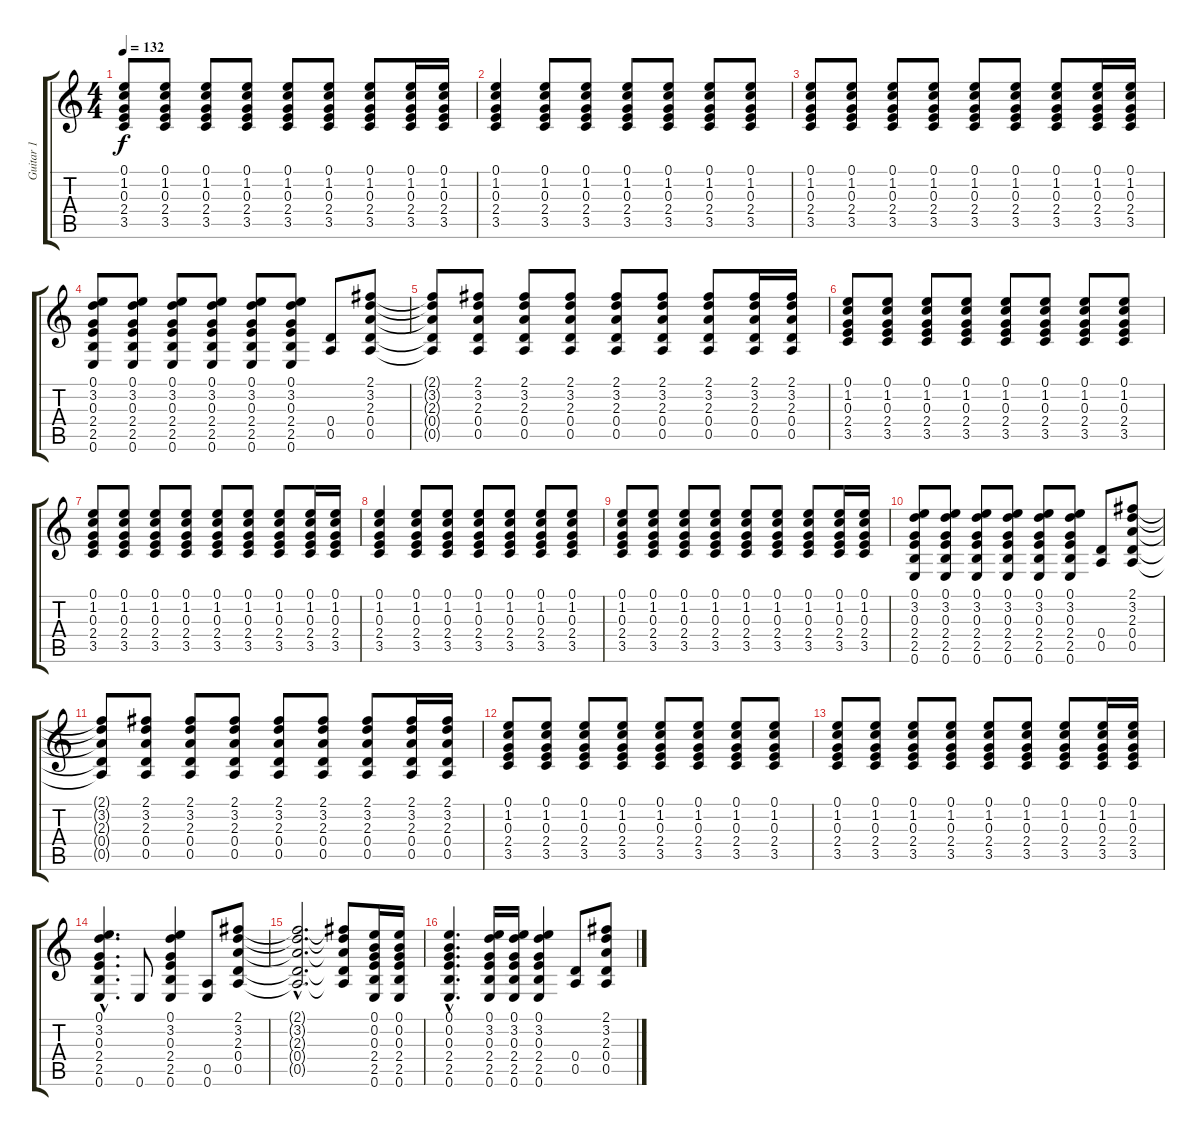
\track ("Guitar 1" "Guitar 1") {instrument acousticguitarsteel}
\staff {score tabs}
\tuning (E4 B3 G3 D3 A2 E2) {hide}
\ts (4 4)
\tempo 132
\clef g2
\ks c
(0.1 1.2 0.3 2.4 3.5).8{dy f} (0.1 1.2 0.3 2.4 3.5).8 (0.1 1.2 0.3 2.4 3.5).8 (0.1 1.2 0.3 2.4 3.5).8 (0.1 1.2 0.3 2.4 3.5).8 (0.1 1.2 0.3 2.4 3.5).8 (0.1 1.2 0.3 2.4 3.5).8 (0.1 1.2 0.3 2.4 3.5).16 (0.1 1.2 0.3 2.4 3.5).16 |
(0.1 1.2 0.3 2.4 3.5).4 (0.1 1.2 0.3 2.4 3.5).8 (0.1 1.2 0.3 2.4 3.5).8 (0.1 1.2 0.3 2.4 3.5).8 (0.1 1.2 0.3 2.4 3.5).8 (0.1 1.2 0.3 2.4 3.5).8 (0.1 1.2 0.3 2.4 3.5).8 |
(0.1 1.2 0.3 2.4 3.5).8 (0.1 1.2 0.3 2.4 3.5).8 (0.1 1.2 0.3 2.4 3.5).8 (0.1 1.2 0.3 2.4 3.5).8 (0.1 1.2 0.3 2.4 3.5).8 (0.1 1.2 0.3 2.4 3.5).8 (0.1 1.2 0.3 2.4 3.5).8 (0.1 1.2 0.3 2.4 3.5).16 (0.1 1.2 0.3 2.4 3.5).16 |
(0.1 3.2 0.3 2.4 2.5 0.6).8 (0.1 3.2 0.3 2.4 2.5 0.6).8 (0.1 3.2 0.3 2.4 2.5 0.6).8 (0.1 3.2 0.3 2.4 2.5 0.6).8 (0.1 3.2 0.3 2.4 2.5 0.6).8 (0.1 3.2 0.3 2.4 2.5 0.6).8 (0.4 0.5).8 (2.1 3.2 2.3 0.4 0.5).8 |
(2.1{t} 3.2{t} 2.3{t} 0.4{t} 0.5{t}).8 (2.1 3.2 2.3 0.4 0.5).8 (2.1 3.2 2.3 0.4 0.5).8 (2.1 3.2 2.3 0.4 0.5).8 (2.1 3.2 2.3 0.4 0.5).8 (2.1 3.2 2.3 0.4 0.5).8 (2.1 3.2 2.3 0.4 0.5).8 (2.1 3.2 2.3 0.4 0.5).16 (2.1 3.2 2.3 0.4 0.5).16 |
(0.1 1.2 0.3 2.4 3.5).8 (0.1 1.2 0.3 2.4 3.5).8 (0.1 1.2 0.3 2.4 3.5).8 (0.1 1.2 0.3 2.4 3.5).8 (0.1 1.2 0.3 2.4 3.5).8 (0.1 1.2 0.3 2.4 3.5).8 (0.1 1.2 0.3 2.4 3.5).8 (0.1 1.2 0.3 2.4 3.5).8 |
(0.1 1.2 0.3 2.4 3.5).8 (0.1 1.2 0.3 2.4 3.5).8 (0.1 1.2 0.3 2.4 3.5).8 (0.1 1.2 0.3 2.4 3.5).8 (0.1 1.2 0.3 2.4 3.5).8 (0.1 1.2 0.3 2.4 3.5).8 (0.1 1.2 0.3 2.4 3.5).8 (0.1 1.2 0.3 2.4 3.5).16 (0.1 1.2 0.3 2.4 3.5).16 |
(0.1 1.2 0.3 2.4 3.5).4 (0.1 1.2 0.3 2.4 3.5).8 (0.1 1.2 0.3 2.4 3.5).8 (0.1 1.2 0.3 2.4 3.5).8 (0.1 1.2 0.3 2.4 3.5).8 (0.1 1.2 0.3 2.4 3.5).8 (0.1 1.2 0.3 2.4 3.5).8 |
(0.1 1.2 0.3 2.4 3.5).8 (0.1 1.2 0.3 2.4 3.5).8 (0.1 1.2 0.3 2.4 3.5).8 (0.1 1.2 0.3 2.4 3.5).8 (0.1 1.2 0.3 2.4 3.5).8 (0.1 1.2 0.3 2.4 3.5).8 (0.1 1.2 0.3 2.4 3.5).8 (0.1 1.2 0.3 2.4 3.5).16 (0.1 1.2 0.3 2.4 3.5).16 |
(0.1 3.2 0.3 2.4 2.5 0.6).8 (0.1 3.2 0.3 2.4 2.5 0.6).8 (0.1 3.2 0.3 2.4 2.5 0.6).8 (0.1 3.2 0.3 2.4 2.5 0.6).8 (0.1 3.2 0.3 2.4 2.5 0.6).8 (0.1 3.2 0.3 2.4 2.5 0.6).8 (0.4 0.5).8 (2.1 3.2 2.3 0.4 0.5).8 |
(2.1{t} 3.2{t} 2.3{t} 0.4{t} 0.5{t}).8 (2.1 3.2 2.3 0.4 0.5).8 (2.1 3.2 2.3 0.4 0.5).8 (2.1 3.2 2.3 0.4 0.5).8 (2.1 3.2 2.3 0.4 0.5).8 (2.1 3.2 2.3 0.4 0.5).8 (2.1 3.2 2.3 0.4 0.5).8 (2.1 3.2 2.3 0.4 0.5).16 (2.1 3.2 2.3 0.4 0.5).16 |
(0.1 1.2 0.3 2.4 3.5).8 (0.1 1.2 0.3 2.4 3.5).8 (0.1 1.2 0.3 2.4 3.5).8 (0.1 1.2 0.3 2.4 3.5).8 (0.1 1.2 0.3 2.4 3.5).8 (0.1 1.2 0.3 2.4 3.5).8 (0.1 1.2 0.3 2.4 3.5).8 (0.1 1.2 0.3 2.4 3.5).8 |
(0.1 1.2 0.3 2.4 3.5).8 (0.1 1.2 0.3 2.4 3.5).8 (0.1 1.2 0.3 2.4 3.5).8 (0.1 1.2 0.3 2.4 3.5).8 (0.1 1.2 0.3 2.4 3.5).8 (0.1 1.2 0.3 2.4 3.5).8 (0.1 1.2 0.3 2.4 3.5).8 (0.1 1.2 0.3 2.4 3.5).16 (0.1 1.2 0.3 2.4 3.5).16 |
(0.1{hac} 3.2{hac} 0.3{hac} 2.4{hac} 2.5{hac} 0.6{hac}).4{d} 0.6.8 (0.1 3.2 0.3 2.4 2.5 0.6).4 (0.5 0.6).8 (2.1 3.2 2.3 0.4 0.5).8 |
(2.1{hac t} 3.2{hac t} 2.3{hac t} 0.4{hac t} 0.5{hac t}).2{d} (2.1{t} 3.2{t} 2.3{t} 0.4{t} 0.5{t}).8 (0.1 0.2 0.3 2.4 2.5 0.6).16 (0.1 0.2 0.3 2.4 2.5 0.6).16 |
(0.1{hac} 0.2{hac} 0.3{hac} 2.4{hac} 2.5{hac} 0.6{hac}).4{d} (0.1 3.2 0.3 2.4 2.5 0.6).16 (0.1 3.2 0.3 2.4 2.5 0.6).16 (0.1 3.2 0.3 2.4 2.5 0.6).4 (0.4 0.5).8 (2.1 3.2 2.3 0.4 0.5).8
